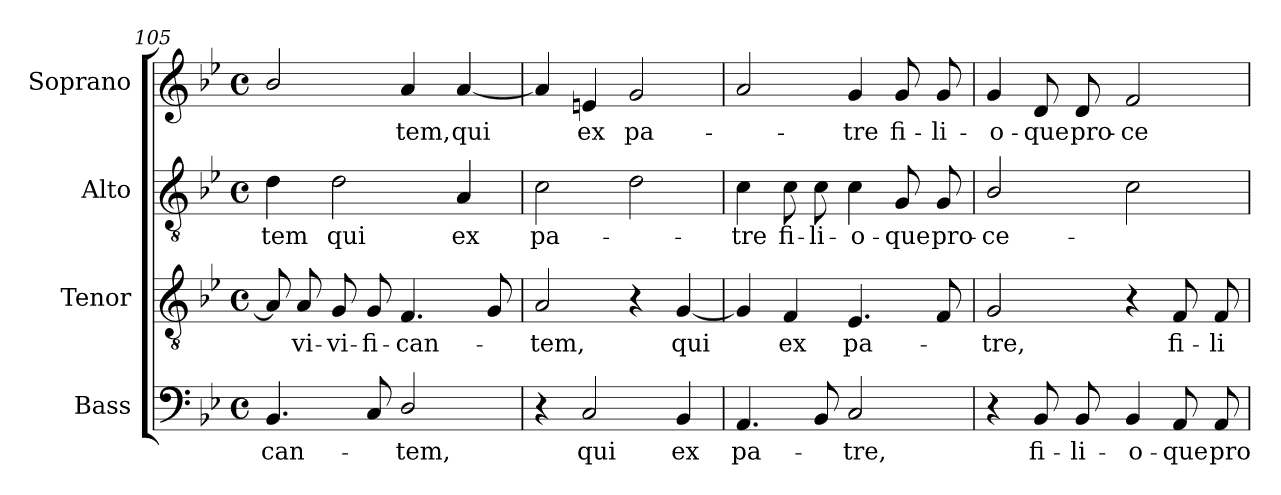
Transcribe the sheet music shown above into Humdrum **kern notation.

**kern	**text	**kern	**text	**kern	**text	**kern	**text
*part4	*part4	*part3	*part3	*part2	*part2	*part1	*part1
*staff4	*staff4	*staff3	*staff3	*staff2	*staff2	*staff1	*staff1
*I"Bass	*	*I"Tenor	*	*I"Alto	*	*I"Soprano	*
*I'B.	*	*I'T.	*	*I'A.	*	*I'S.	*
!!LO:LB:g=z
*clefF4	*	*clefGv2	*	*clefGv2	*	*clefG2	*
*	*	*ITrd7c12	*	*ITrd7c12	*	*	*
*k[b-e-]	*	*k[b-e-]	*	*k[b-e-]	*	*k[b-e-]	*
*B-:	*	*B-:	*	*B-:	*	*B-:	*
*M4/4	*	*M4/4	*	*M4/4	*	*M4/4	*
*met(c)	*	*met(c)	*	*met(c)	*	*met(c)	*
=105	=105	=105	=105	=105	=105	=105	=105
!	!LO:LY:b:color=#000000	!	!	!	!	!	!
!	!	!	!	!	!LO:LY:b:color=#000000	!	!
4.BB-i/	-can-	8AAi/]	.	4Di\	-tem	2b-i/	.
!	!	!	!LO:LY:b:color=#000000	!	!	!	!
.	.	8AAi/	vi-	.	.	.	.
!	!	!	!LO:LY:b:color=#000000	!	!	!	!
!	!	!	!	!	!LO:LY:b:color=#000000	!	!
.	.	8GGi/	-vi-	2Di\	qui	.	.
!	!	!	!LO:LY:b:color=#000000	!	!	!	!
8Ci/	.	8GGi/	-fi-	.	.	.	.
!	!LO:LY:b:color=#000000	!	!	!	!	!	!
!	!	!	!LO:LY:b:color=#000000	!	!	!	!
!	!	!	!	!	!	!	!LO:LY:b:color=#000000
2Di/	-tem,	4.FFi/	-can-	.	.	4ai/	-tem,
!	!	!	!	!	!LO:LY:b:color=#000000	!	!
!	!	!	!	!	!	!	!LO:LY:b:color=#000000
.	.	.	.	4AAi/	ex	[4ai/	qui
.	.	8GGi/	.	.	.	.	.
=106	=106	=106	=106	=106	=106	=106	=106
!	!	!	!LO:LY:b:color=#000000	!	!	!	!
!	!	!	!	!	!LO:LY:b:color=#000000	!	!
4r	.	2AAi/	-tem,	2Ci\	pa-	4ai/]	.
!	!LO:LY:b:color=#000000	!	!	!	!	!	!
!	!	!	!	!	!	!	!LO:LY:b:color=#000000
2Ci/	qui	.	.	.	.	4eni/	ex
!	!	!	!	!	!	!	!LO:LY:b:color=#000000
.	.	4r	.	2Di\	.	2gi/	pa-
!	!LO:LY:b:color=#000000	!	!	!	!	!	!
!	!	!	!LO:LY:b:color=#000000	!	!	!	!
4BB-i/	ex	[4GGi/	qui	.	.	.	.
=107	=107	=107	=107	=107	=107	=107	=107
!	!LO:LY:b:color=#000000	!	!	!	!	!	!
!	!	!	!	!	!LO:LY:b:color=#000000	!	!
4.AAi/	pa-	4GGi/]	.	4Ci\	-tre	2ai/	.
!	!	!	!LO:LY:b:color=#000000	!	!	!	!
!	!	!	!	!	!LO:LY:b:color=#000000	!	!
.	.	4FFi/	ex	8Ci\	fi-	.	.
!	!	!	!	!	!LO:LY:b:color=#000000	!	!
8BB-i/	.	.	.	8Ci\	-li-	.	.
!	!LO:LY:b:color=#000000	!	!	!	!	!	!
!	!	!	!LO:LY:b:color=#000000	!	!	!	!
!	!	!	!	!	!LO:LY:b:color=#000000	!	!
!	!	!	!	!	!	!	!LO:LY:b:color=#000000
2Ci/	-tre,	4.EE-i/	pa-	4Ci\	-o-	4gi/	-tre
!	!	!	!	!	!LO:LY:b:color=#000000	!	!
!	!	!	!	!	!	!	!LO:LY:b:color=#000000
.	.	.	.	8GGi/	-que	8gi/	fi-
!	!	!	!	!	!LO:LY:b:color=#000000	!	!
!	!	!	!	!	!	!	!LO:LY:b:color=#000000
.	.	8FFi/	.	8GGi/	pro-	8gi/	-li-
=108	=108	=108	=108	=108	=108	=108	=108
!	!	!	!LO:LY:b:color=#000000	!	!	!	!
!	!	!	!	!	!LO:LY:b:color=#000000	!	!
!	!	!	!	!	!	!	!LO:LY:b:color=#000000
4r	.	2GGi/	-tre,	2BB-i/	-ce-	4gi/	-o-
!	!LO:LY:b:color=#000000	!	!	!	!	!	!
!	!	!	!	!	!	!	!LO:LY:b:color=#000000
8BB-i/	fi-	.	.	.	.	8di/	-que
!	!LO:LY:b:color=#000000	!	!	!	!	!	!
!	!	!	!	!	!	!	!LO:LY:b:color=#000000
8BB-i/	-li-	.	.	.	.	8di/	pro-
!	!LO:LY:b:color=#000000	!	!	!	!	!	!
!	!	!	!	!	!	!	!LO:LY:b:color=#000000
4BB-i/	-o-	4r	.	2Ci\	.	2fi/	-ce-
!	!LO:LY:b:color=#000000	!	!	!	!	!	!
!	!	!	!LO:LY:b:color=#000000	!	!	!	!
8AAi/	-que	8FFi/	fi-	.	.	.	.
!	!LO:LY:b:color=#000000	!	!	!	!	!	!
!	!	!	!LO:LY:b:color=#000000	!	!	!	!
8AAi/	pro-	8FFi/	-li-	.	.	.	.
=	=	=	=	=	=	=	=
*-	*-	*-	*-	*-	*-	*-	*-
